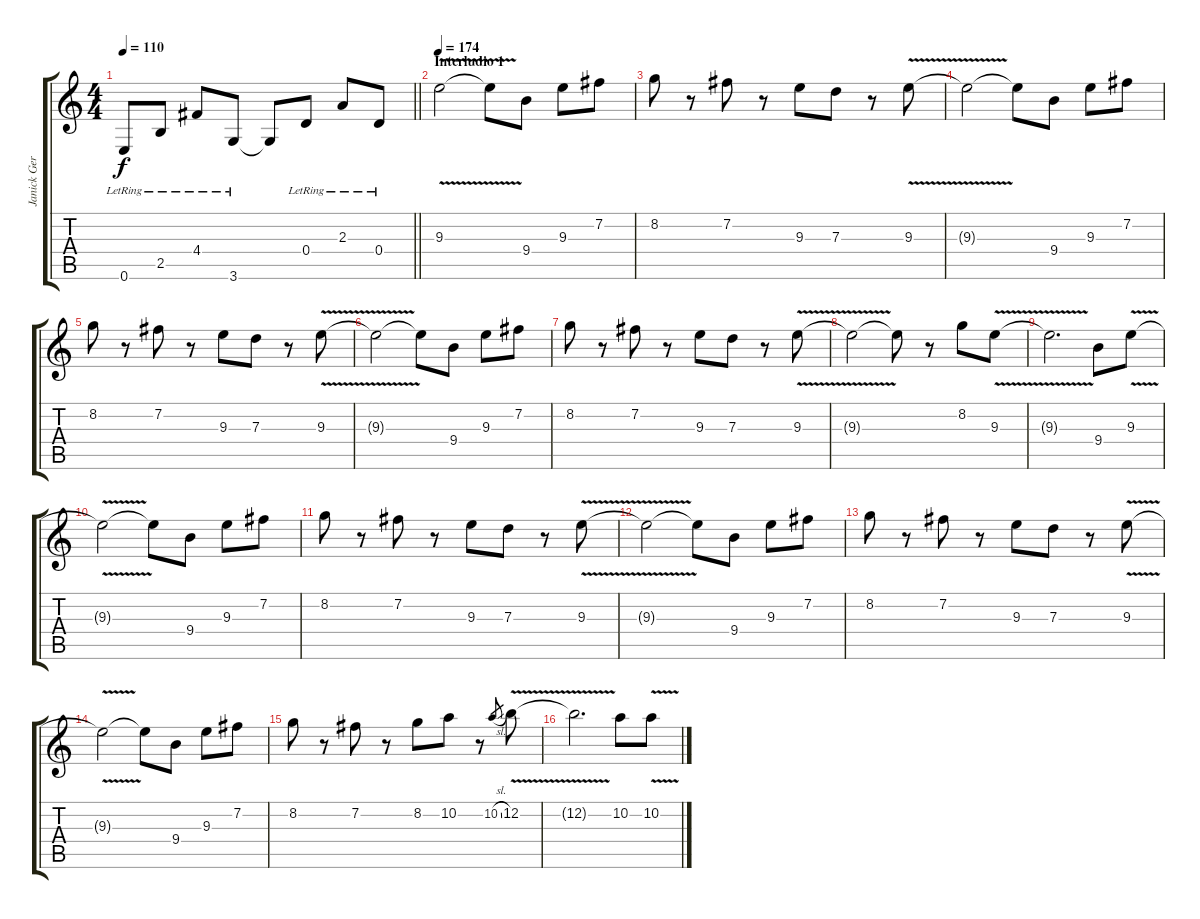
\track ("Janick Gers" "Janick Ger") {instrument overdrivenguitar}
\staff {score tabs}
\tuning (E4 B3 G3 D3 A2 E2) {hide}
\ts (4 4)
\tempo 110
\clef g2
\barLineRight lightlight
\ks c
0.6{lr}.8{dy f} 2.5{lr}.8 4.4{lr}.8 3.6{lr}.8 3.6{t}.8 0.4{lr}.8 2.3{lr}.8 0.4{lr}.8 |
\section ("" "Interludio 1")
\tempo 174
9.3{v}.2{instrument overdrivenguitar} 9.3{t}.8 9.4.8 9.3.8 7.2.8 |
8.2.8 r.8 7.2.8 r.8 9.3.8 7.3.8 r.8 9.3{v}.8 |
9.3{t}.2 9.3{t}.8 9.4.8 9.3.8 7.2.8 |
8.2.8 r.8 7.2.8 r.8 9.3.8 7.3.8 r.8 9.3{v}.8 |
9.3{t}.2 9.3{t}.8 9.4.8 9.3.8 7.2.8 |
8.2.8 r.8 7.2.8 r.8 9.3.8 7.3.8 r.8 9.3{v}.8 |
9.3{t}.2 9.3{t}.8 r.8 8.2.8 9.3{v}.8 |
9.3{t}.2{d} 9.4.8 9.3{v}.8 |
9.3{t}.2 9.3{t}.8 9.4.8 9.3.8 7.2.8 |
8.2.8 r.8 7.2.8 r.8 9.3.8 7.3.8 r.8 9.3{v}.8 |
9.3{t}.2 9.3{t}.8 9.4.8 9.3.8 7.2.8 |
8.2.8 r.8 7.2.8 r.8 9.3.8 7.3.8 r.8 9.3{v}.8 |
9.3{t}.2 9.3{t}.8 9.4.8 9.3.8 7.2.8 |
8.2.8 r.8 7.2.8 r.8 8.2.8 10.2.8 r.8 10.2{sl}.8{gr} 12.2{v}.8 |
12.2{t}.2{d} 10.2.8 10.2{v}.8
